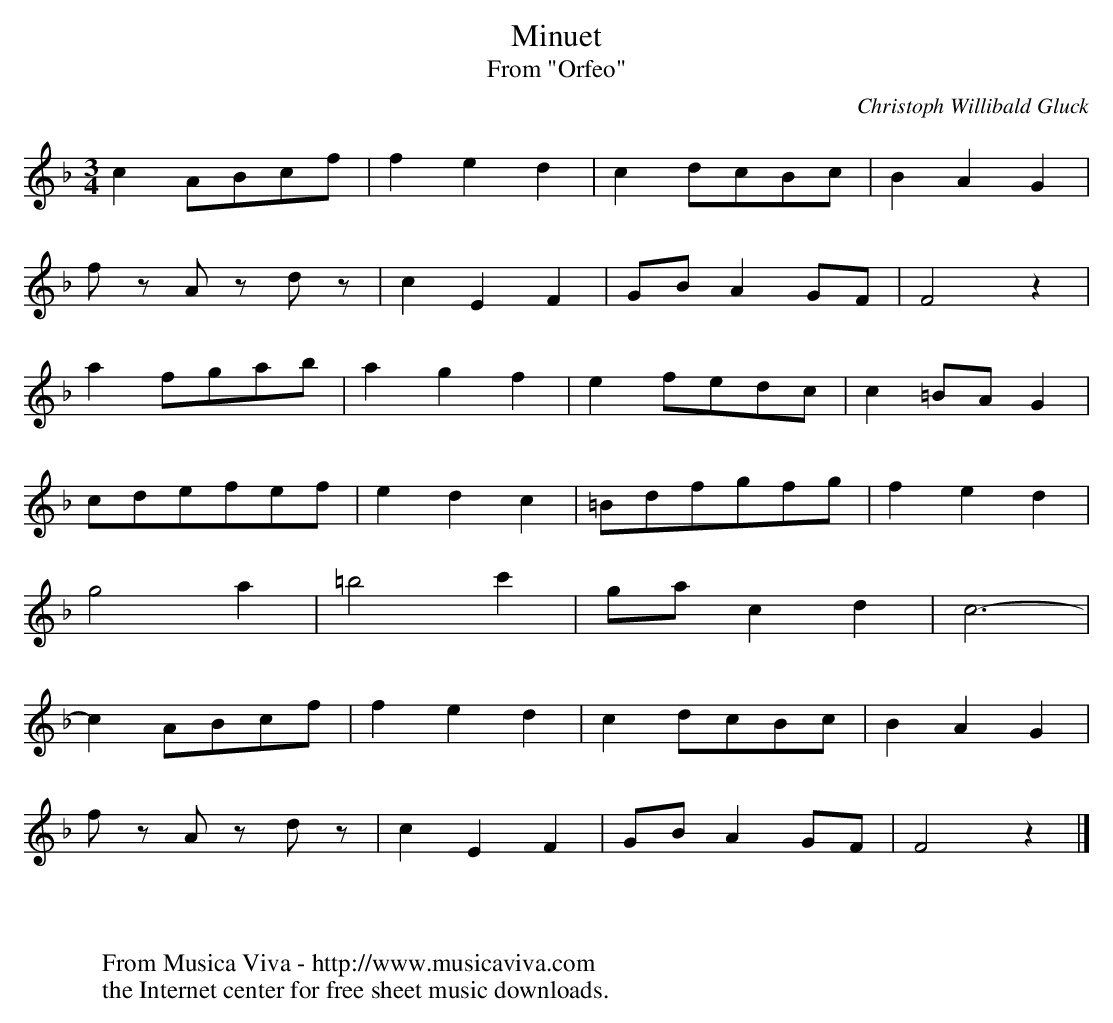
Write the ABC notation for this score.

X:1
T:Minuet
T:From "Orfeo"
C:Christoph Willibald Gluck
M:3/4
L:1/8
K:F
c2ABcf|f2e2d2|c2dcBc|B2A2G2|
fz Az dz|c2E2F2|GBA2GF|F4z2|
a2fgab|a2g2f2|e2fedc|c2=BAG2|
cdefef|e2d2c2|=Bdfgfg|f2e2d2|
g4a2|=b4c'2|gac2d2|c6-|
c2ABcf|f2e2d2|c2dcBc|B2A2G2|
fz Az dz|c2E2F2|GBA2GF|F4z2|]
W:
W:
W:  From Musica Viva - http://www.musicaviva.com
W:  the Internet center for free sheet music downloads.
